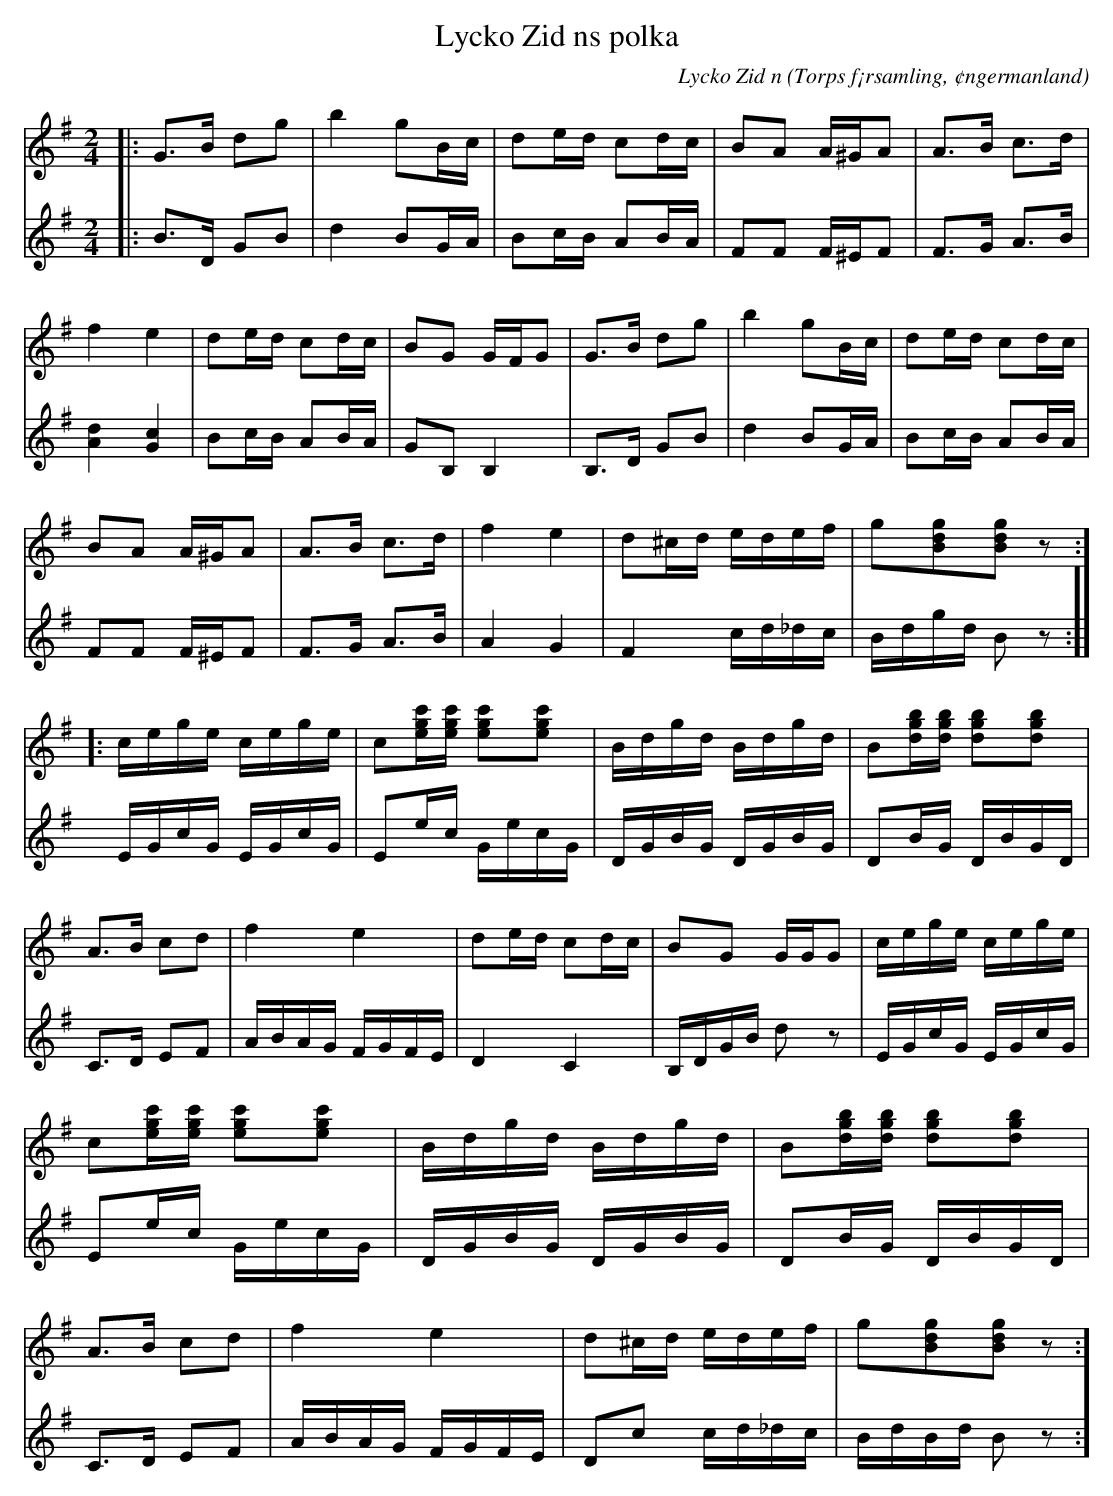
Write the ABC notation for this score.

X:1
T:Lycko Zid ns polka
O:Torps f¡rsamling, ¢ngermanland
C: Lycko Zid n
M:2/4
L:1/16
K:G
V:1
|: G3B d2g2 | b4 g2Bc | d2ed c2dc | B2A2 A^GA2 |A3B c3d | f4 e4 | d2ed c2dc | B2G2 GFG2 | G3B d2g2 | b4 g2Bc | d2ed c2dc | B2A2 A^GA2 | A3B c3d | f4 e4 | d2^cd edef | g2[gdB]2[gdB]2 z2 :][: cege cege | c2[c'ge][c'ge] [c'ge]2[c'ge]2 | Bdgd Bdgd | B2[bgd][bgd] [bgd]2[bgd]2 | A3B c2d2 | f4 e4 | d2ed c2dc | B2G2 GGG2 | cege cege | c2[c'ge][c'ge] [c'ge]2[c'ge]2 | Bdgd Bdgd | B2[bgd][bgd] [bgd]2[bgd]2 | A3B c2d2 | f4 e4 | d2^cd edef | g2[gdB]2[gdB]2 z2 :]
V:2
|: B3D G2B2 | d4 B2GA | B2cB A2BA | F2F2 F^EF2 | F3G A3B | [dA]4 [cG]4 | B2cB A2BA | G2B,2 B,4 | B,3D G2B2 | d4 B2GA | B2cB A2BA | F2F2 F^EF2 | F3G A3B | A4 G4 | F4 cd_dc | Bdgd B2 z2 :][ EGcG EGcG | E2ec GecG | DGBG DGBG | D2BG DBGD | C3D E2F2 | ABAG FGFE | D4 C4 | B,DGB d2 z2 | EGcG EGcG | E2ec GecG | DGBG DGBG | D2BG DBGD | C3D E2F2 | ABAG FGFE | D2c2 cd_dc | BdBd B2 z2 :]
